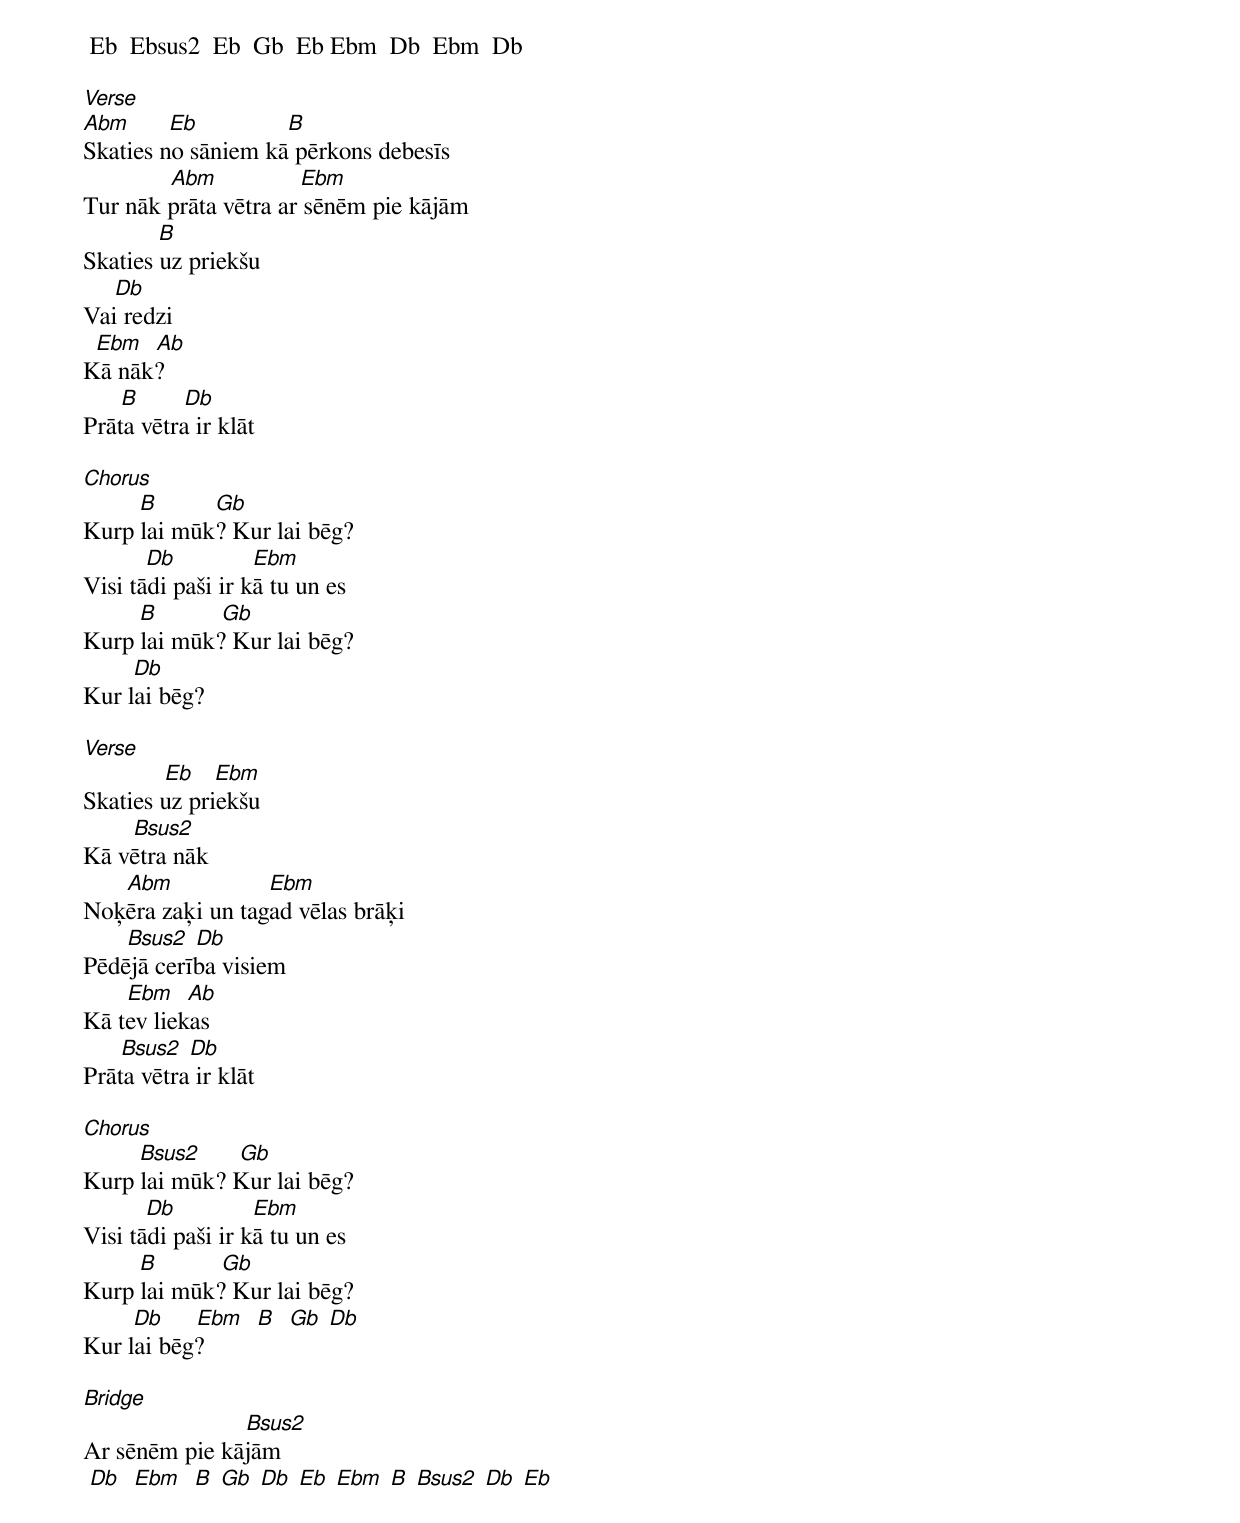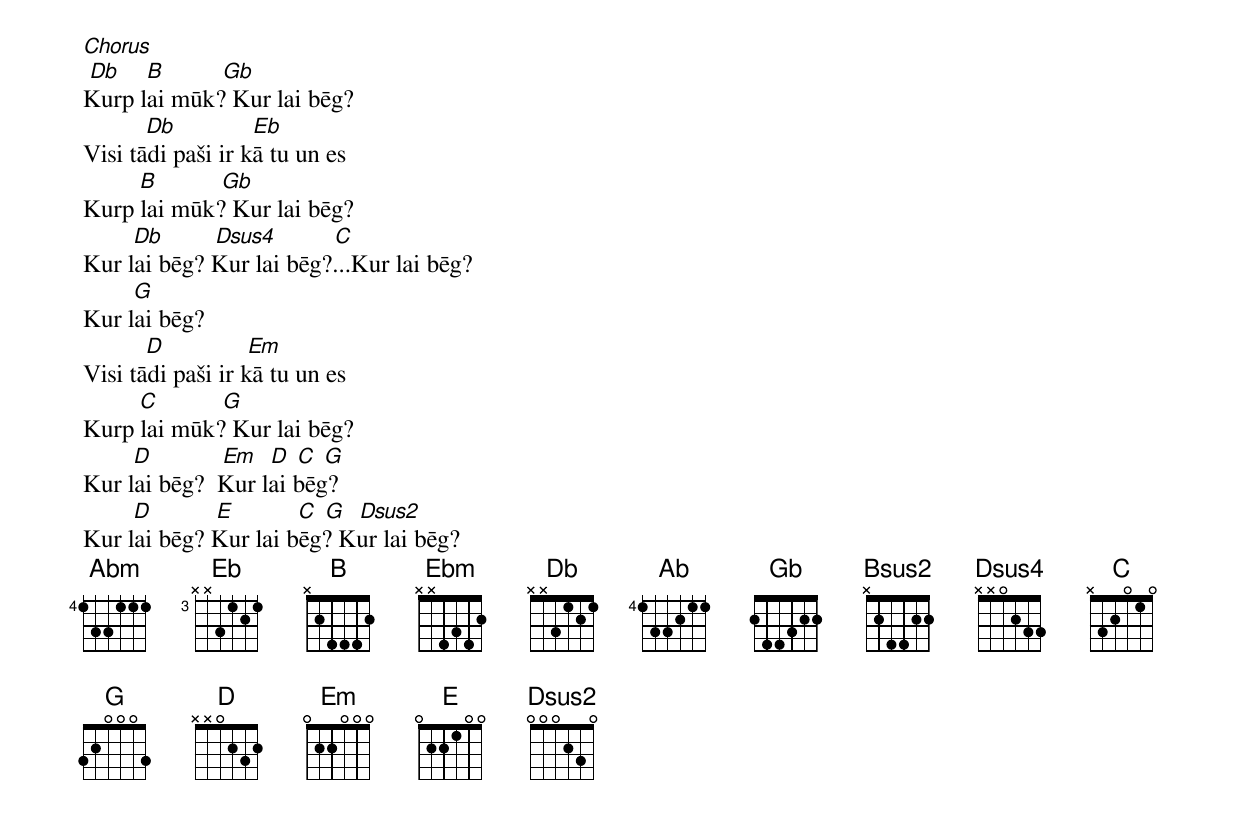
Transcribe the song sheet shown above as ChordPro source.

 Eb  Ebsus2  Eb  Gb  Eb Ebm  Db  Ebm  Db

[Verse]
[Abm]      [Eb]              [B]
Skaties no sāniem kā pērkons debesīs
              [Abm]             [Ebm]
Tur nāk prāta vētra ar sēnēm pie kājām
            [B]
Skaties uz priekšu
     [Db]
Vai redzi
  [Ebm]  [Ab]
Kā nāk?
      [B]       [Db]
Prāta vētra ir klāt

[Chorus]
         [B]         [Gb]
Kurp lai mūk? Kur lai bēg?
          [Db]            [Ebm]
Visi tādi paši ir kā tu un es
         [B]          [Gb]
Kurp lai mūk? Kur lai bēg?
        [Db]
Kur lai bēg?

[Verse]
             [Eb]   [Ebm]
Skaties uz priekšu
        [Bsus2]
Kā vētra nāk
       [Abm]               [Ebm]
Noķēra zaķi un tagad vēlas brāķi
       [Bsus2] [Db]
Pēdējā cerība visiem
       [Ebm]  [Ab]
Kā tev liekas
      [Bsus2] [Db]
Prāta vētra ir klāt

[Chorus]
         [Bsus2]      [Gb]
Kurp lai mūk? Kur lai bēg?
          [Db]            [Ebm]
Visi tādi paši ir kā tu un es
         [B]          [Gb]
Kurp lai mūk? Kur lai bēg?
        [Db]     [Ebm]  [B]  [Gb] [Db]
Kur lai bēg?

[Bridge]
                          [Bsus2]
Ar sēnēm pie kājām
 [Db]  [Ebm]  [B] [Gb] [Db] [Eb] [Ebm] [B] [Bsus2] [Db] [Eb]

[Chorus]
 [Db]    [B]         [Gb]
Kurp lai mūk? Kur lai bēg?
          [Db]            [Eb]
Visi tādi paši ir kā tu un es
         [B]          [Gb]
Kurp lai mūk? Kur lai bēg?
        [Db]        [Dsus4]         [C]
Kur lai bēg? Kur lai bēg?...Kur lai bēg?
        [G]
Kur lai bēg?
          [D]             [Em]
Visi tādi paši ir kā tu un es
         [C]          [G]
Kurp lai mūk? Kur lai bēg?
        [D]           [Em]  [D] [C] [G]
Kur lai bēg?  Kur lai bēg?
        [D]          [E]          [C] [G]  [Dsus2]
Kur lai bēg? Kur lai bēg? Kur lai bēg?
